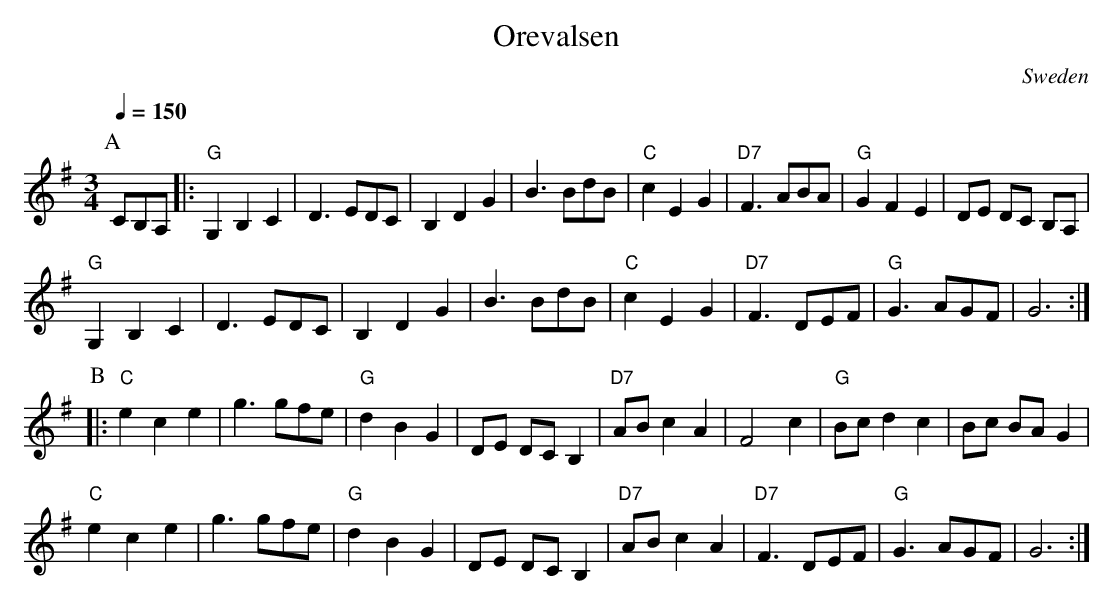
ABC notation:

X:1
T:Orevalsen
O:Sweden
M:3/4
L:1/8
Q:1/4=150
K:G
P:A
CB,A, \
|: "G"G,2 B,2 C2 | D3 EDC | B,2 D2 G2 | B3 BdB \
| "C"c2 E2 G2 | "D7"F3 ABA | "G"G2 F2 E2 | DE DC B,A, |
 "G"G,2 B,2 C2 | D3 EDC | B,2 D2 G2 | B3 BdB \
| "C"c2 E2 G2 | "D7"F3 DEF | "G"G3 AGF | G6 :|
P:B
|: "C"e2 c2 e2 | g3 gfe | "G"d2 B2 G2 | DE DC B,2 \
| "D7"AB c2 A2 | F4 c2 | "G"Bc d2 c2 | Bc BA G2 |
 "C"e2 c2 e2 | g3 gfe | "G"d2 B2 G2 | DE DC B,2 \
| "D7"AB c2 A2 | "D7"F3 DEF | "G"G3 AGF | G6 :|
